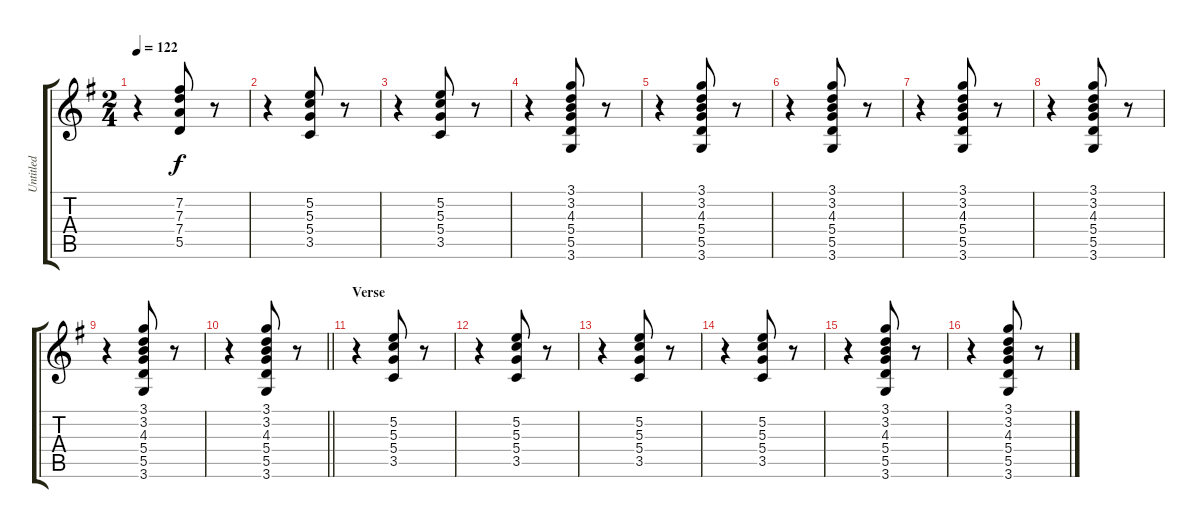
\track ("Untitled" "Untitled") {instrument acousticguitarsteel}
\staff {score tabs}
\tuning (E4 B3 G3 D3 A2 E2) {hide}
\ts (2 4)
\tempo 122
\clef g2
\ks g
r.4{dy f} (7.2 7.3 7.4 5.5).8 r.8 |
r.4 (5.2 5.3 5.4 3.5).8 r.8 |
r.4 (5.2 5.3 5.4 3.5).8 r.8 |
r.4 (3.1 3.2 4.3 5.4 5.5 3.6).8 r.8 |
r.4 (3.1 3.2 4.3 5.4 5.5 3.6).8 r.8 |
r.4 (3.1 3.2 4.3 5.4 5.5 3.6).8 r.8 |
r.4 (3.1 3.2 4.3 5.4 5.5 3.6).8 r.8 |
r.4 (3.1 3.2 4.3 5.4 5.5 3.6).8 r.8 |
r.4 (3.1 3.2 4.3 5.4 5.5 3.6).8 r.8 |
\barLineRight lightlight
r.4 (3.1 3.2 4.3 5.4 5.5 3.6).8 r.8 |
\section ("" "Verse")
r.4 (5.2 5.3 5.4 3.5).8 r.8 |
r.4 (5.2 5.3 5.4 3.5).8 r.8 |
r.4 (5.2 5.3 5.4 3.5).8 r.8 |
r.4 (5.2 5.3 5.4 3.5).8 r.8 |
r.4 (3.1 3.2 4.3 5.4 5.5 3.6).8 r.8 |
r.4 (3.1 3.2 4.3 5.4 5.5 3.6).8 r.8
